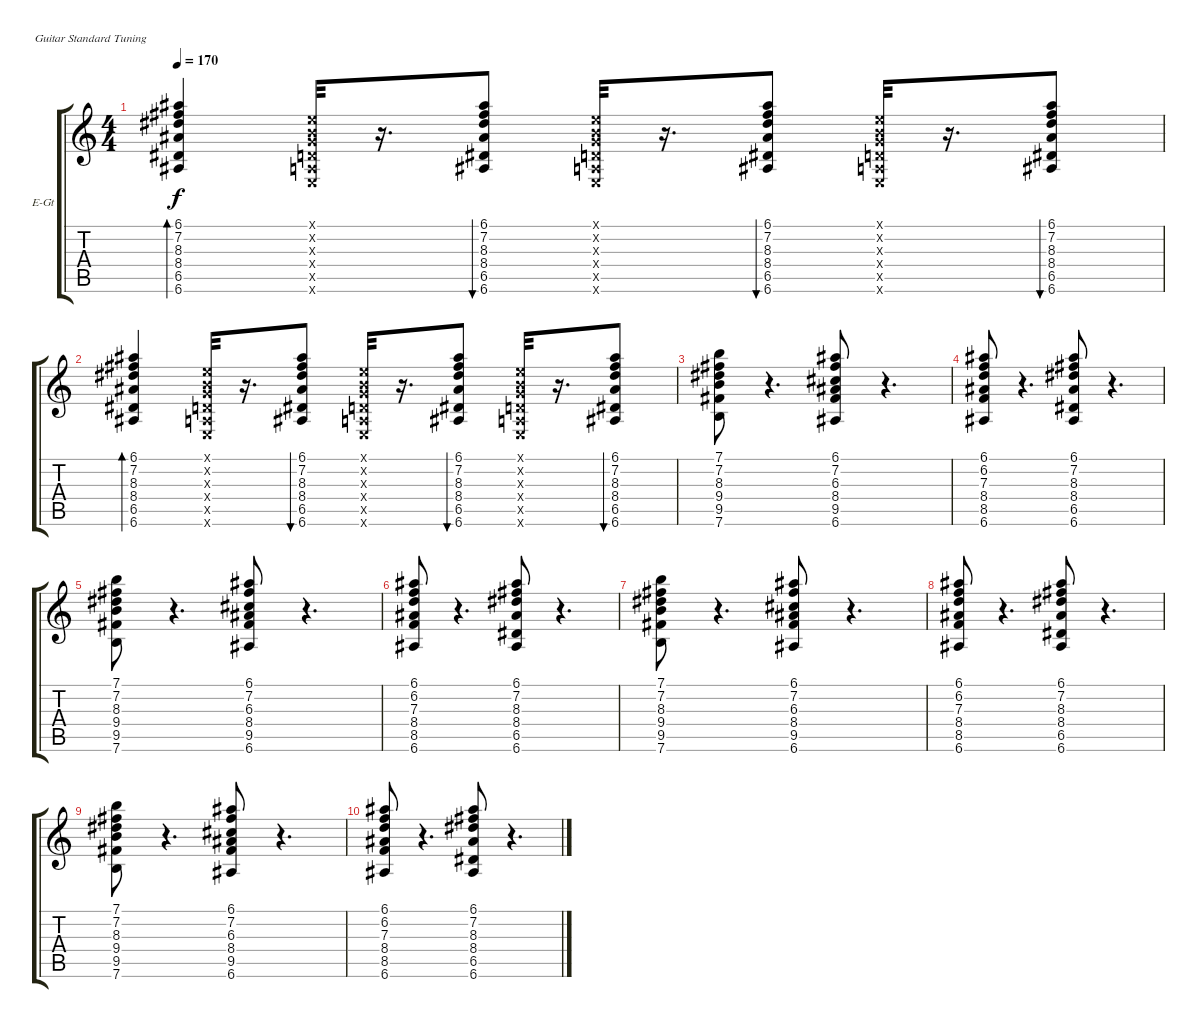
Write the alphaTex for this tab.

\defaultSystemsLayout 4
\bracketExtendMode groupsimilarinstruments
\firstSystemTrackNameOrientation horizontal
\otherSystemsTrackNameOrientation horizontal
\track ("Первая гитара (Clean)" "E-Gt") {instrument electricguitarclean}
\staff {score tabs}
\tuning (E4 B3 G3 D3 A2 E2)
\ts (4 4)
\tempo 170
\clef g2
\ks c
(6.1 7.2 8.3 8.4 6.5 6.6).4{bd 30 dy f} (0.1{x} 0.2{x} 0.3{x} 0.4{x} 0.5{x} 0.6{x}).32 r.16{d} (6.1 7.2 8.3 8.4 6.5 6.6).8{bu 30} (0.1{x} 0.2{x} 0.3{x} 0.4{x} 0.5{x} 0.6{x}).32 r.16{d} (6.1 7.2 8.3 8.4 6.5 6.6).8{bu 30} (0.1{x} 0.2{x} 0.3{x} 0.4{x} 0.5{x} 0.6{x}).32 r.16{d} (6.1 7.2 8.3 8.4 6.5 6.6).8{bu 30} |
(6.1 7.2 8.3 8.4 6.5 6.6).4{bd 30} (0.1{x} 0.2{x} 0.3{x} 0.4{x} 0.5{x} 0.6{x}).32 r.16{d} (6.1 7.2 8.3 8.4 6.5 6.6).8{bu 30} (0.1{x} 0.2{x} 0.3{x} 0.4{x} 0.5{x} 0.6{x}).32 r.16{d} (6.1 7.2 8.3 8.4 6.5 6.6).8{bu 30} (0.1{x} 0.2{x} 0.3{x} 0.4{x} 0.5{x} 0.6{x}).32 r.16{d} (6.1 7.2 8.3 8.4 6.5 6.6).8{bu 30} |
(7.1 7.2 8.3 9.4 9.5 7.6).8 r.4{d} (6.1 7.2 6.3 8.4 9.5 6.6).8 r.4{d} |
(6.1 6.2 7.3 8.4 8.5 6.6).8 r.4{d} (6.1 7.2 8.3 8.4 6.5 6.6).8 r.4{d} |
(7.1 7.2 8.3 9.4 9.5 7.6).8 r.4{d} (6.1 7.2 6.3 8.4 9.5 6.6).8 r.4{d} |
(6.1 6.2 7.3 8.4 8.5 6.6).8 r.4{d} (6.1 7.2 8.3 8.4 6.5 6.6).8 r.4{d} |
(7.1 7.2 8.3 9.4 9.5 7.6).8 r.4{d} (6.1 7.2 6.3 8.4 9.5 6.6).8 r.4{d} |
(6.1 6.2 7.3 8.4 8.5 6.6).8 r.4{d} (6.1 7.2 8.3 8.4 6.5 6.6).8 r.4{d} |
(7.1 7.2 8.3 9.4 9.5 7.6).8 r.4{d} (6.1 7.2 6.3 8.4 9.5 6.6).8 r.4{d} |
(6.1 6.2 7.3 8.4 8.5 6.6).8 r.4{d} (6.1 7.2 8.3 8.4 6.5 6.6).8 r.4{d}
